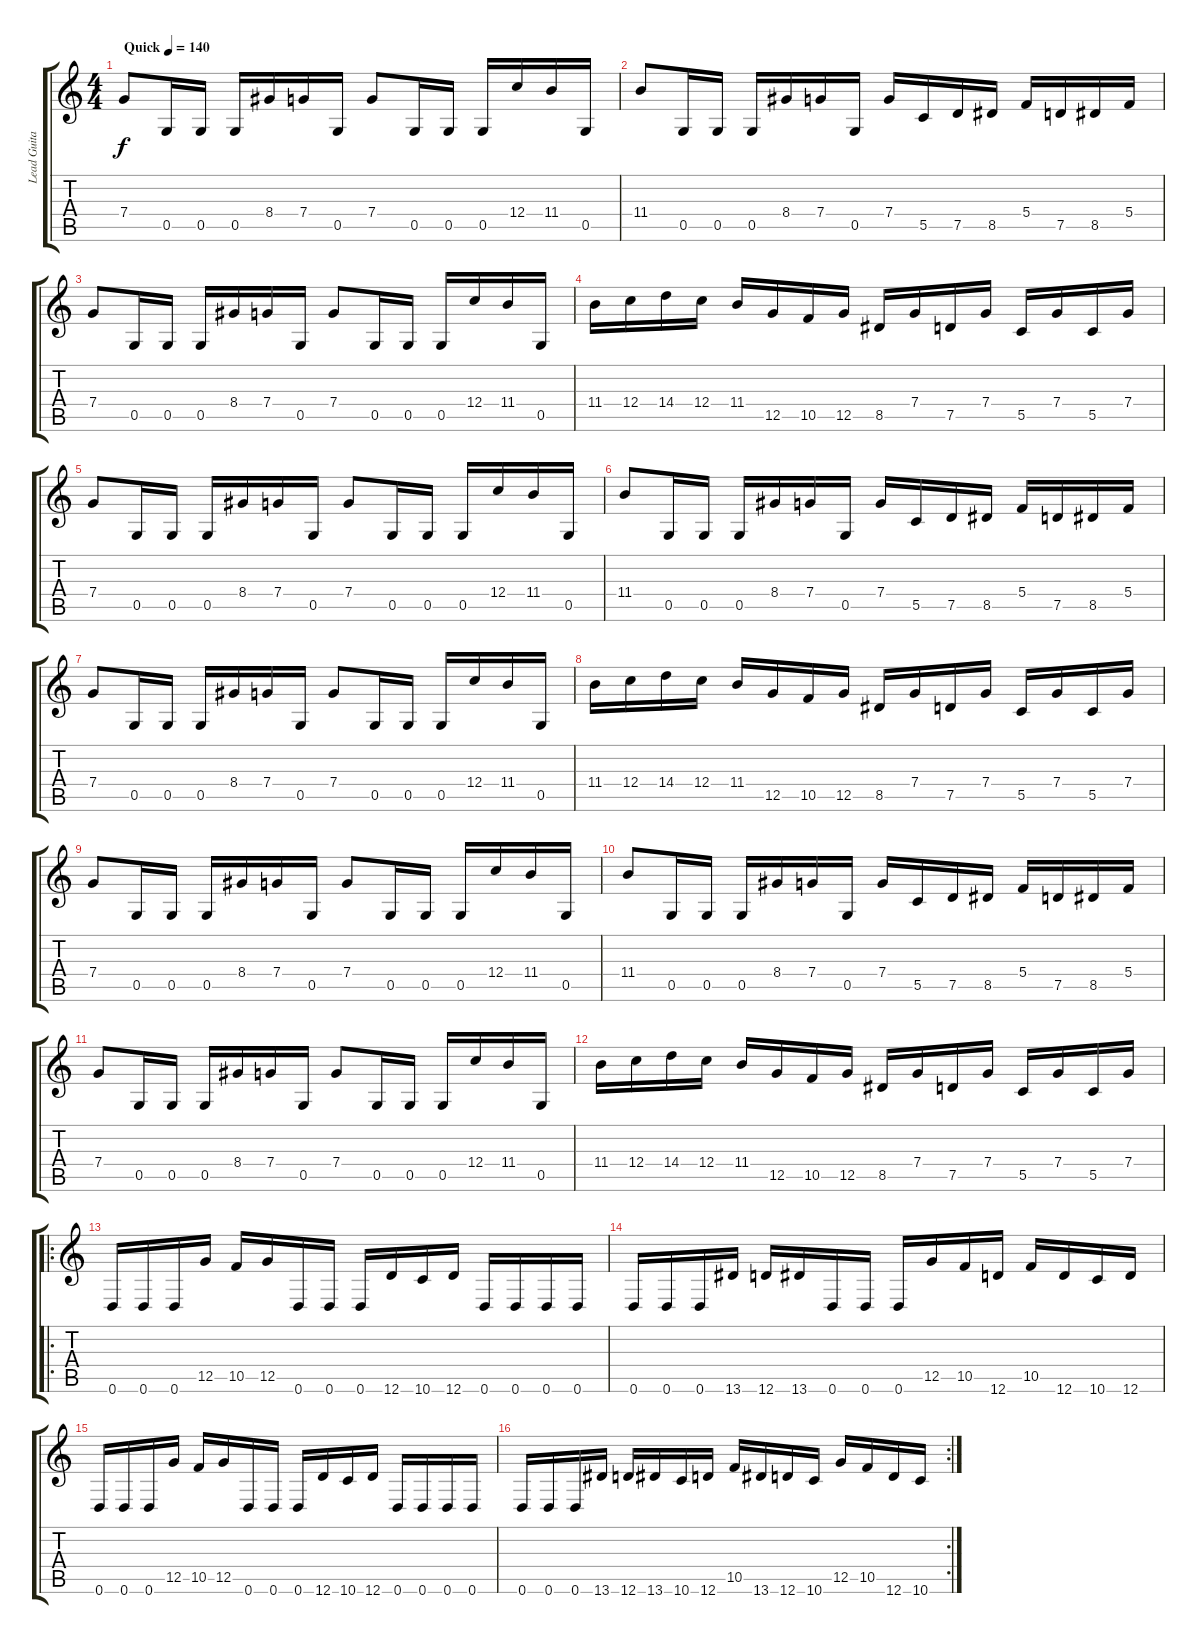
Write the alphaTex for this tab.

\track ("Lead Guitar" "Lead Guita") {instrument overdrivenguitar}
\staff {score tabs}
\tuning (D4 A3 F3 C3 G2 D2) {hide}
\ts (4 4)
\tempo (140 "Quick")
\clef g2
\ks c
7.4.8{dy f instrument overdrivenguitar} 0.5.16 0.5.16 0.5.16 8.4.16 7.4.16 0.5.16 7.4.8 0.5.16 0.5.16 0.5.16 12.4.16 11.4.16 0.5.16 |
11.4.8 0.5.16 0.5.16 0.5.16 8.4.16 7.4.16 0.5.16 7.4.16 5.5.16 7.5.16 8.5.16 5.4.16 7.5.16 8.5.16 5.4.16 |
7.4.8 0.5.16 0.5.16 0.5.16 8.4.16 7.4.16 0.5.16 7.4.8 0.5.16 0.5.16 0.5.16 12.4.16 11.4.16 0.5.16 |
11.4.16 12.4.16 14.4.16 12.4.16 11.4.16 12.5.16 10.5.16 12.5.16 8.5.16 7.4.16 7.5.16 7.4.16 5.5.16 7.4.16 5.5.16 7.4.16 |
7.4.8 0.5.16 0.5.16 0.5.16 8.4.16 7.4.16 0.5.16 7.4.8 0.5.16 0.5.16 0.5.16 12.4.16 11.4.16 0.5.16 |
11.4.8 0.5.16 0.5.16 0.5.16 8.4.16 7.4.16 0.5.16 7.4.16 5.5.16 7.5.16 8.5.16 5.4.16 7.5.16 8.5.16 5.4.16 |
7.4.8 0.5.16 0.5.16 0.5.16 8.4.16 7.4.16 0.5.16 7.4.8 0.5.16 0.5.16 0.5.16 12.4.16 11.4.16 0.5.16 |
11.4.16 12.4.16 14.4.16 12.4.16 11.4.16 12.5.16 10.5.16 12.5.16 8.5.16 7.4.16 7.5.16 7.4.16 5.5.16 7.4.16 5.5.16 7.4.16 |
7.4.8 0.5.16 0.5.16 0.5.16 8.4.16 7.4.16 0.5.16 7.4.8 0.5.16 0.5.16 0.5.16 12.4.16 11.4.16 0.5.16 |
11.4.8 0.5.16 0.5.16 0.5.16 8.4.16 7.4.16 0.5.16 7.4.16 5.5.16 7.5.16 8.5.16 5.4.16 7.5.16 8.5.16 5.4.16 |
7.4.8 0.5.16 0.5.16 0.5.16 8.4.16 7.4.16 0.5.16 7.4.8 0.5.16 0.5.16 0.5.16 12.4.16 11.4.16 0.5.16 |
11.4.16 12.4.16 14.4.16 12.4.16 11.4.16 12.5.16 10.5.16 12.5.16 8.5.16 7.4.16 7.5.16 7.4.16 5.5.16 7.4.16 5.5.16 7.4.16 |
\ro
0.6.16 0.6.16 0.6.16 12.5.16 10.5.16 12.5.16 0.6.16 0.6.16 0.6.16 12.6.16 10.6.16 12.6.16 0.6.16 0.6.16 0.6.16 0.6.16 |
0.6.16 0.6.16 0.6.16 13.6.16 12.6.16 13.6.16 0.6.16 0.6.16 0.6.16 12.5.16 10.5.16 12.6.16 10.5.16 12.6.16 10.6.16 12.6.16 |
0.6.16 0.6.16 0.6.16 12.5.16 10.5.16 12.5.16 0.6.16 0.6.16 0.6.16 12.6.16 10.6.16 12.6.16 0.6.16 0.6.16 0.6.16 0.6.16 |
\rc 2
0.6.16 0.6.16 0.6.16 13.6.16 12.6.16 13.6.16 10.6.16 12.6.16 10.5.16 13.6.16 12.6.16 10.6.16 12.5.16 10.5.16 12.6.16 10.6.16
